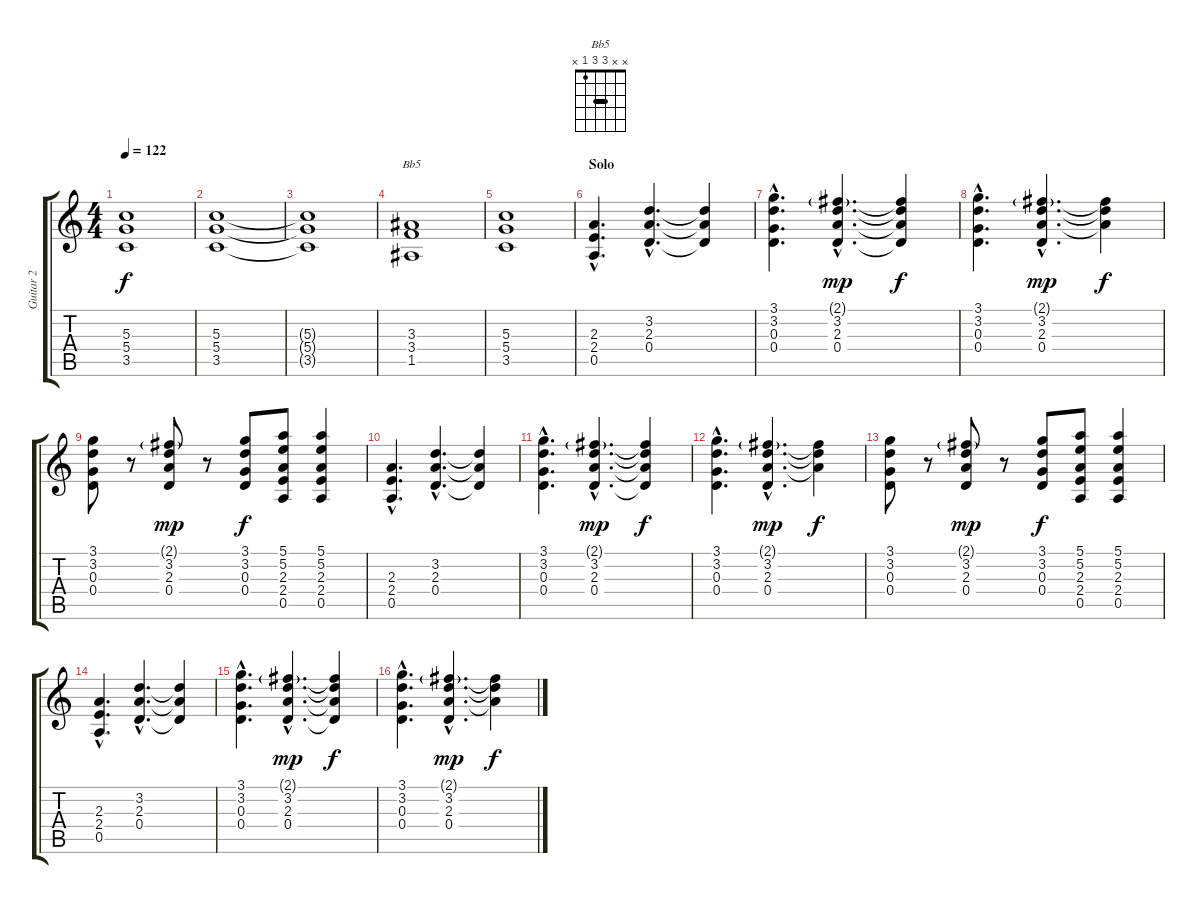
\track ("Guitar 2" "Guitar 2") {instrument distortionguitar}
\staff {score tabs}
\tuning (E4 B3 G3 D3 A2 E2) {hide}
\chord ("Bb5" x x 3 3 1 x) {barre 3}
\ts (4 4)
\tempo 122
\clef g2
\ks aminor
(5.3 5.4 3.5).1{dy f} |
(5.3 5.4 3.5).1 |
(5.3{t} 5.4{t} 3.5{t}).1 |
(3.3 3.4 1.5).1{ch "Bb5"} |
(5.3 5.4 3.5).1 |
\section ("" "Solo")
(2.3{hac} 2.4{hac} 0.5{hac}).4{d} (3.2{hac} 2.3{hac} 0.4{hac}).4{d} (3.2{t} 2.3{t} 0.4{t}).4 |
(3.1{hac} 3.2{hac} 0.3{hac} 0.4{hac}).4{d} (2.1{g hac} 3.2{hac} 2.3{hac} 0.4{hac}).4{d dy mp} (2.1{t} 3.2{t} 2.3{t} 0.4{t}).4{dy f} |
(3.1{hac} 3.2{hac} 0.3{hac} 0.4{hac}).4{d} (2.1{g hac} 3.2{hac} 2.3{hac} 0.4{hac}).4{d dy mp} (2.1{t} 3.2{t} 2.3{t}).4{dy f} |
(3.1 3.2 0.3 0.4).8 r.8 (2.1{g} 3.2 2.3 0.4).8{dy mp} r.8 (3.1 3.2 0.3 0.4).8{dy f} (5.1 5.2 2.3 2.4 0.5).8 (5.1 5.2 2.3 2.4 0.5).4 |
(2.3{hac} 2.4{hac} 0.5{hac}).4{d} (3.2{hac} 2.3{hac} 0.4{hac}).4{d} (3.2{t} 2.3{t} 0.4{t}).4 |
(3.1{hac} 3.2{hac} 0.3{hac} 0.4{hac}).4{d} (2.1{g hac} 3.2{hac} 2.3{hac} 0.4{hac}).4{d dy mp} (2.1{t} 3.2{t} 2.3{t} 0.4{t}).4{dy f} |
(3.1{hac} 3.2{hac} 0.3{hac} 0.4{hac}).4{d} (2.1{g hac} 3.2{hac} 2.3{hac} 0.4{hac}).4{d dy mp} (2.1{t} 3.2{t} 2.3{t}).4{dy f} |
(3.1 3.2 0.3 0.4).8 r.8 (2.1{g} 3.2 2.3 0.4).8{dy mp} r.8 (3.1 3.2 0.3 0.4).8{dy f} (5.1 5.2 2.3 2.4 0.5).8 (5.1 5.2 2.3 2.4 0.5).4 |
(2.3{hac} 2.4{hac} 0.5{hac}).4{d} (3.2{hac} 2.3{hac} 0.4{hac}).4{d} (3.2{t} 2.3{t} 0.4{t}).4 |
(3.1{hac} 3.2{hac} 0.3{hac} 0.4{hac}).4{d} (2.1{g hac} 3.2{hac} 2.3{hac} 0.4{hac}).4{d dy mp} (2.1{t} 3.2{t} 2.3{t} 0.4{t}).4{dy f} |
(3.1{hac} 3.2{hac} 0.3{hac} 0.4{hac}).4{d} (2.1{g hac} 3.2{hac} 2.3{hac} 0.4{hac}).4{d dy mp} (2.1{t} 3.2{t} 2.3{t}).4{dy f}
